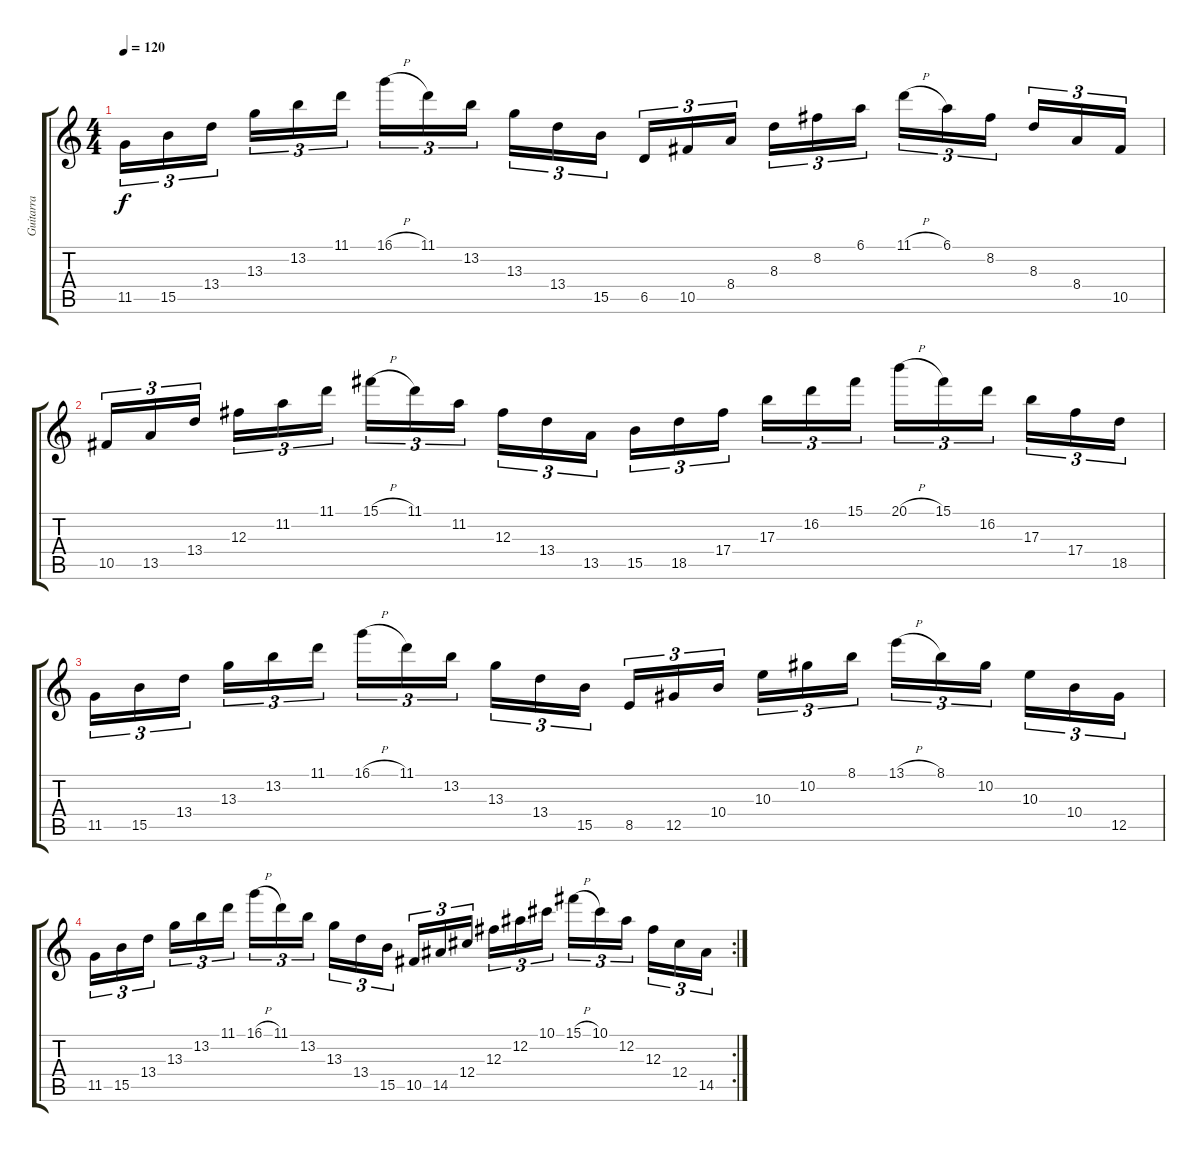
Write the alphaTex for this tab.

\track ("Guitarra" "Guitarra") {instrument overdrivenguitar}
\staff {score tabs}
\tuning (Eb4 Bb3 Gb3 Db3 Ab2 Eb2) {hide}
\ts (4 4)
\tempo 120
\clef g2
\ks c
11.5.16{tu (3 2) dy f} 15.5.16{tu (3 2)} 13.4.16{tu (3 2)} 13.3.16{tu (3 2)} 13.2.16{tu (3 2)} 11.1.16{tu (3 2)} 16.1{h}.16{tu (3 2)} 11.1.16{tu (3 2)} 13.2.16{tu (3 2)} 13.3.16{tu (3 2)} 13.4.16{tu (3 2)} 15.5.16{tu (3 2)} 6.5.16{tu (3 2)} 10.5.16{tu (3 2)} 8.4.16{tu (3 2)} 8.3.16{tu (3 2)} 8.2.16{tu (3 2)} 6.1.16{tu (3 2)} 11.1{h}.16{tu (3 2)} 6.1.16{tu (3 2)} 8.2.16{tu (3 2)} 8.3.16{tu (3 2)} 8.4.16{tu (3 2)} 10.5.16{tu (3 2)} |
10.5.16{tu (3 2)} 13.5.16{tu (3 2)} 13.4.16{tu (3 2)} 12.3.16{tu (3 2)} 11.2.16{tu (3 2)} 11.1.16{tu (3 2)} 15.1{h}.16{tu (3 2)} 11.1.16{tu (3 2)} 11.2.16{tu (3 2)} 12.3.16{tu (3 2)} 13.4.16{tu (3 2)} 13.5.16{tu (3 2)} 15.5.16{tu (3 2)} 18.5.16{tu (3 2)} 17.4.16{tu (3 2)} 17.3.16{tu (3 2)} 16.2.16{tu (3 2)} 15.1.16{tu (3 2)} 20.1{h}.16{tu (3 2)} 15.1.16{tu (3 2)} 16.2.16{tu (3 2)} 17.3.16{tu (3 2)} 17.4.16{tu (3 2)} 18.5.16{tu (3 2)} |
11.5.16{tu (3 2)} 15.5.16{tu (3 2)} 13.4.16{tu (3 2)} 13.3.16{tu (3 2)} 13.2.16{tu (3 2)} 11.1.16{tu (3 2)} 16.1{h}.16{tu (3 2)} 11.1.16{tu (3 2)} 13.2.16{tu (3 2)} 13.3.16{tu (3 2)} 13.4.16{tu (3 2)} 15.5.16{tu (3 2)} 8.5.16{tu (3 2)} 12.5.16{tu (3 2)} 10.4.16{tu (3 2)} 10.3.16{tu (3 2)} 10.2.16{tu (3 2)} 8.1.16{tu (3 2)} 13.1{h}.16{tu (3 2)} 8.1.16{tu (3 2)} 10.2.16{tu (3 2)} 10.3.16{tu (3 2)} 10.4.16{tu (3 2)} 12.5.16{tu (3 2)} |
\rc 2
11.5.16{tu (3 2)} 15.5.16{tu (3 2)} 13.4.16{tu (3 2)} 13.3.16{tu (3 2)} 13.2.16{tu (3 2)} 11.1.16{tu (3 2)} 16.1{h}.16{tu (3 2)} 11.1.16{tu (3 2)} 13.2.16{tu (3 2)} 13.3.16{tu (3 2)} 13.4.16{tu (3 2)} 15.5.16{tu (3 2)} 10.5.16{tu (3 2)} 14.5.16{tu (3 2)} 12.4.16{tu (3 2)} 12.3.16{tu (3 2)} 12.2.16{tu (3 2)} 10.1.16{tu (3 2)} 15.1{h}.16{tu (3 2)} 10.1.16{tu (3 2)} 12.2.16{tu (3 2)} 12.3.16{tu (3 2)} 12.4.16{tu (3 2)} 14.5.16{tu (3 2)}
